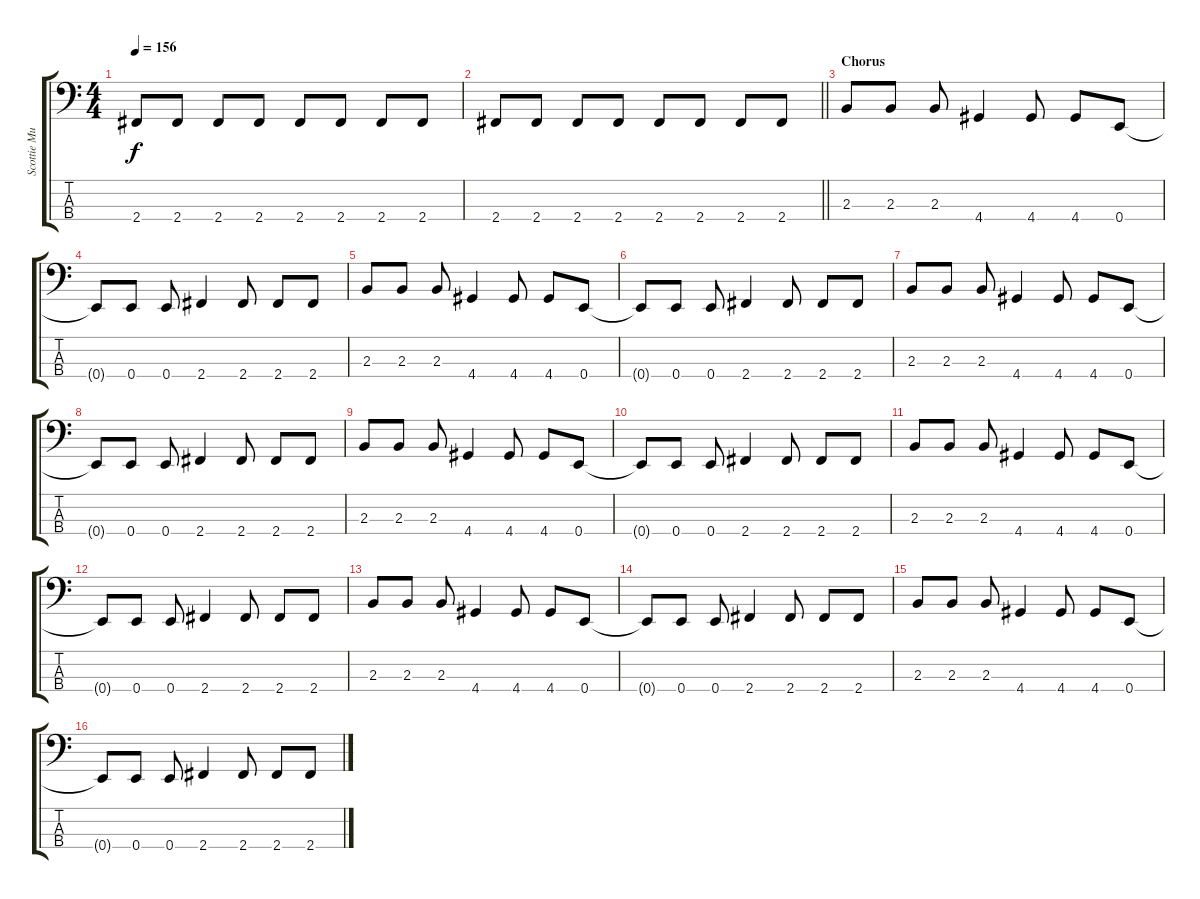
\track ("Scottie Murphy - Bass" "Scottie Mu") {instrument electricbasspick}
\staff {score tabs}
\tuning (G2 D2 A1 E1) {hide}
\ts (4 4)
\tempo 156
\clef f4
\ks c
2.4.8{dy f} 2.4.8 2.4.8 2.4.8 2.4.8 2.4.8 2.4.8 2.4.8 |
\barLineRight lightlight
2.4.8 2.4.8 2.4.8 2.4.8 2.4.8 2.4.8 2.4.8 2.4.8 |
\section ("" "Chorus")
2.3.8 2.3.8 2.3.8 4.4.4 4.4.8 4.4.8 0.4.8 |
0.4{t}.8 0.4.8 0.4.8 2.4.4 2.4.8 2.4.8 2.4.8 |
2.3.8 2.3.8 2.3.8 4.4.4 4.4.8 4.4.8 0.4.8 |
0.4{t}.8 0.4.8 0.4.8 2.4.4 2.4.8 2.4.8 2.4.8 |
2.3.8 2.3.8 2.3.8 4.4.4 4.4.8 4.4.8 0.4.8 |
0.4{t}.8 0.4.8 0.4.8 2.4.4 2.4.8 2.4.8 2.4.8 |
2.3.8 2.3.8 2.3.8 4.4.4 4.4.8 4.4.8 0.4.8 |
0.4{t}.8 0.4.8 0.4.8 2.4.4 2.4.8 2.4.8 2.4.8 |
2.3.8 2.3.8 2.3.8 4.4.4 4.4.8 4.4.8 0.4.8 |
0.4{t}.8 0.4.8 0.4.8 2.4.4 2.4.8 2.4.8 2.4.8 |
2.3.8 2.3.8 2.3.8 4.4.4 4.4.8 4.4.8 0.4.8 |
0.4{t}.8 0.4.8 0.4.8 2.4.4 2.4.8 2.4.8 2.4.8 |
2.3.8 2.3.8 2.3.8 4.4.4 4.4.8 4.4.8 0.4.8 |
0.4{t}.8 0.4.8 0.4.8 2.4.4 2.4.8 2.4.8 2.4.8
